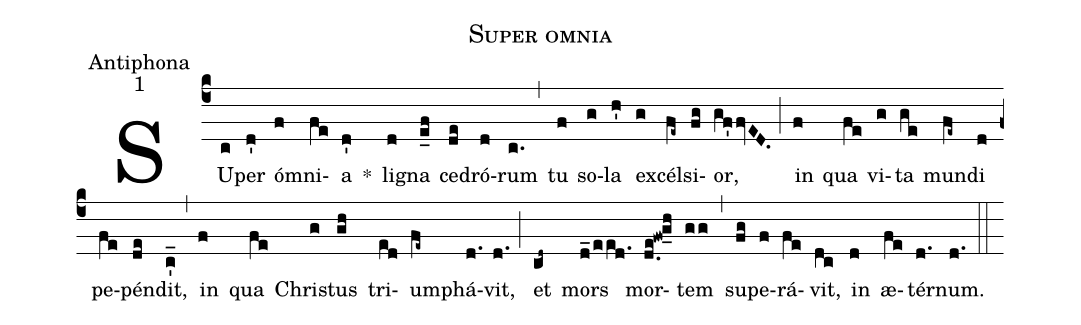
name:Super omnia;
office-part:Antiphona;
mode:1;
%%
(c4) SU(c)per(d') ó(f)mni(fe)a(d') *() li(d)gna(e_f) ce(de)dró(d)rum(c.) (,) tu(f) so(g)la(h') ex(g)cél(fe~)si(fg)or,(gf'fvED.) (;) in(f) qua(fe) vi(g)ta(ge) mun(fe~)di(d) pe(fe)pén(de)dit,(c'_) (,) in(f) qua(fe) Chri(g)stus(gh) tri(ed)um(fe~)phá(d.)vit,(d.) (;) et(cd~) mors(d_/eed.) mor(d.e!fw!g_h)tem(gg) (,) su(fg)pe(f)rá(fe)vit,(dc) in(d) æ(fe)tér(d.)num.(d.) (::)
